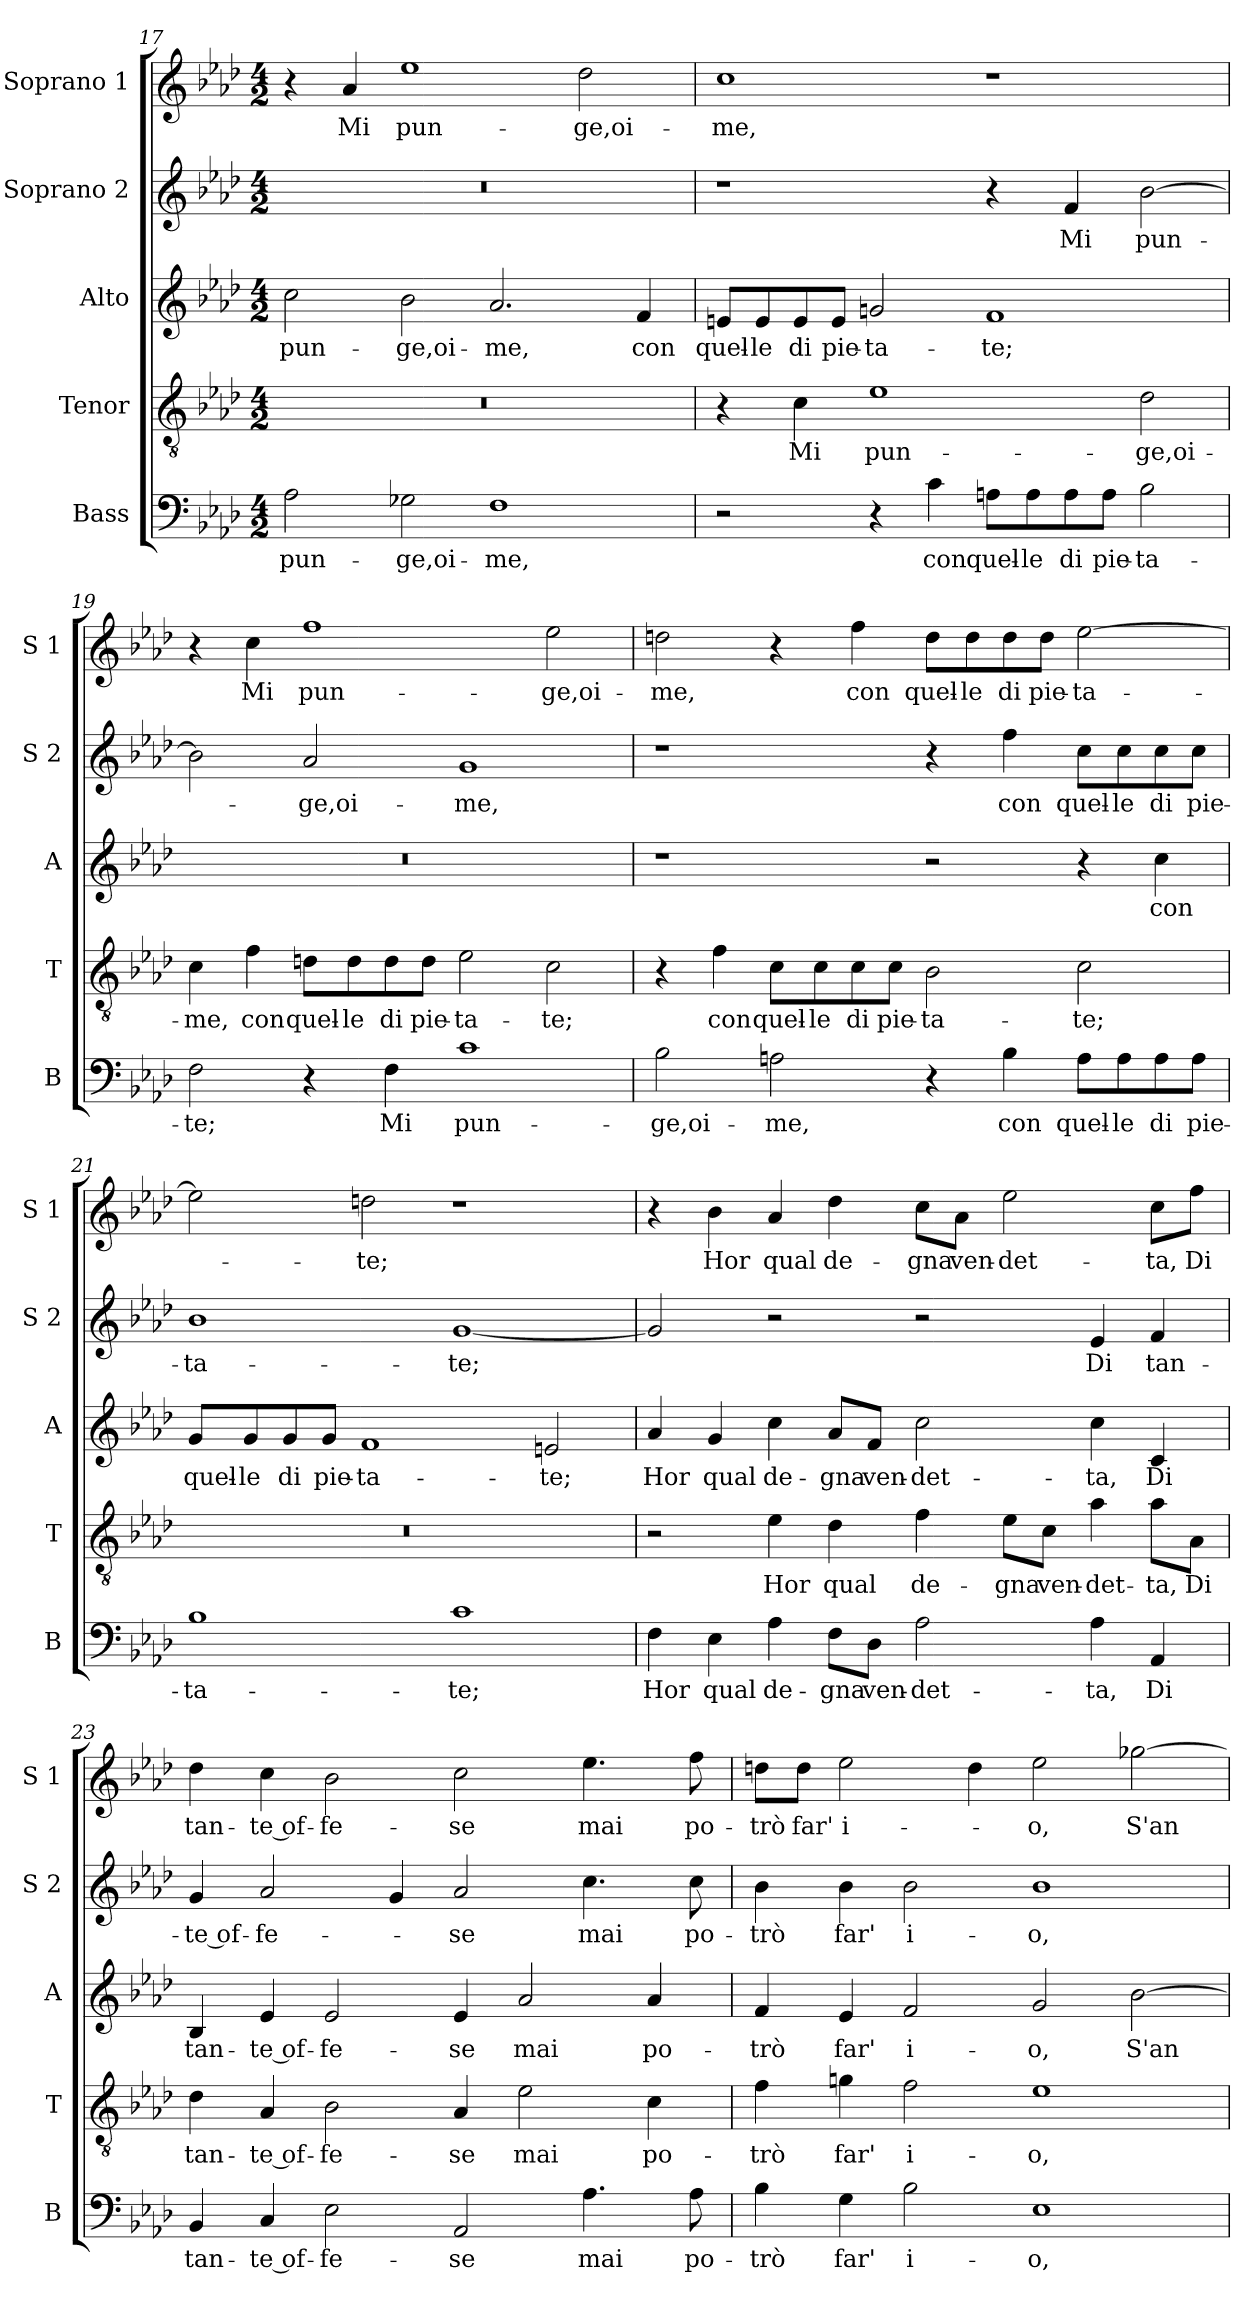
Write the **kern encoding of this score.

**kern	**text	**kern	**text	**kern	**text	**kern	**text	**kern	**text
*part5	*part5	*part4	*part4	*part3	*part3	*part2	*part2	*part1	*part1
*staff5	*staff5	*staff4	*staff4	*staff3	*staff3	*staff2	*staff2	*staff1	*staff1
*I"Bass	*	*I"Tenor	*	*I"Alto	*	*I"Soprano 2	*	*I"Soprano 1	*
*I'B	*	*I'T	*	*I'A	*	*I'S 2	*	*I'S 1	*
*clefF4	*	*clefGv2	*	*clefG2	*	*clefG2	*	*clefG2	*
*k[b-e-a-d-]	*	*k[b-e-a-d-]	*	*k[b-e-a-d-]	*	*k[b-e-a-d-]	*	*k[b-e-a-d-]	*
*A-:	*	*A-:	*	*A-:	*	*A-:	*	*A-:	*
*M4/2	*	*M4/2	*	*M4/2	*	*M4/2	*	*M4/2	*
=17	=17	=17	=17	=17	=17	=17	=17	=17	=17
!	!LO:LY:b	!	!	!	!LO:LY:b	!	!	!	!
2A-\	pun-	0r	.	2cc\	pun-	0r	.	4r	.
!	!	!	!	!	!	!	!	!	!LO:LY:b
.	.	.	.	.	.	.	.	4a-/	Mi
!	!LO:LY:b	!	!	!	!LO:LY:b	!	!	!	!LO:LY:b
2G-X\	-ge,oi-	.	.	2b-\	-ge,oi-	.	.	1ee-	pun-
!	!LO:LY:b	!	!	!	!LO:LY:b	!	!	!	!
1F	-me,	.	.	2.a-/	-me,	.	.	.	.
!	!	!	!	!	!	!	!	!	!LO:LY:b
.	.	.	.	.	.	.	.	2dd-\	-ge,oi-
!	!	!	!	!	!LO:LY:b	!	!	!	!
.	.	.	.	4f/	con	.	.	.	.
!!LO:PB:g=z
=18	=18	=18	=18	=18	=18	=18	=18	=18	=18
!	!	!	!	!	!LO:LY:b	!	!	!	!LO:LY:b
2r	.	4r	.	8en/L	quel-	1r	.	1cc	-me,
!	!	!	!	!	!LO:LY:b	!	!	!	!
.	.	.	.	8e/	-le	.	.	.	.
!	!	!	!LO:LY:b	!	!LO:LY:b	!	!	!	!
.	.	4c\	Mi	8e/	di	.	.	.	.
!	!	!	!	!	!LO:LY:b	!	!	!	!
.	.	.	.	8e/J	pie-	.	.	.	.
!	!	!	!LO:LY:b	!	!LO:LY:b	!	!	!	!
4r	.	1e-	pun-	2gni/	-ta-	.	.	.	.
!	!LO:LY:b	!	!	!	!	!	!	!	!
4c\	con	.	.	.	.	.	.	.	.
!	!LO:LY:b	!	!	!	!LO:LY:b	!	!	!	!
8An\L	quel-	.	.	1f	-te;	4r	.	1r	.
!	!LO:LY:b	!	!	!	!	!	!	!	!
8A\	-le	.	.	.	.	.	.	.	.
!	!LO:LY:b	!	!	!	!	!	!LO:LY:b	!	!
8A\	di	.	.	.	.	4f/	Mi	.	.
!	!LO:LY:b	!	!	!	!	!	!	!	!
8A\J	pie-	.	.	.	.	.	.	.	.
!	!LO:LY:b	!	!LO:LY:b	!	!	!	!LO:LY:b	!	!
2B-\	-ta-	2d-\	-ge,oi-	.	.	[2b-\	pun-	.	.
=19	=19	=19	=19	=19	=19	=19	=19	=19	=19
!	!LO:LY:b	!	!LO:LY:b	!	!	!	!	!	!
2F\	-te;	4c\	-me,	0r	.	2b-\]	.	4r	.
!	!	!	!LO:LY:b	!	!	!	!	!	!LO:LY:b
.	.	4f\	con	.	.	.	.	4cc\	Mi
!	!	!	!LO:LY:b	!	!	!	!LO:LY:b	!	!LO:LY:b
4r	.	8dn\L	quel-	.	.	2a-/	-ge,oi-	1ff	pun-
!	!	!	!LO:LY:b	!	!	!	!	!	!
.	.	8d\	-le	.	.	.	.	.	.
!	!LO:LY:b	!	!LO:LY:b	!	!	!	!	!	!
4F\	Mi	8d\	di	.	.	.	.	.	.
!	!	!	!LO:LY:b	!	!	!	!	!	!
.	.	8d\J	pie-	.	.	.	.	.	.
!	!LO:LY:b	!	!LO:LY:b	!	!	!	!LO:LY:b	!	!
1c	pun-	2e-\	-ta-	.	.	1g	-me,	.	.
!	!	!	!LO:LY:b	!	!	!	!	!	!LO:LY:b
.	.	2c\	-te;	.	.	.	.	2ee-\	-ge,oi-
=20	=20	=20	=20	=20	=20	=20	=20	=20	=20
!	!LO:LY:b	!	!	!	!	!	!	!	!LO:LY:b
2B-\	-ge,oi-	4r	.	1r	.	1r	.	2ddn\	-me,
!	!	!	!LO:LY:b	!	!	!	!	!	!
.	.	4f\	con	.	.	.	.	.	.
!	!LO:LY:b	!	!LO:LY:b	!	!	!	!	!	!
2An\	-me,	8c\L	quel-	.	.	.	.	4r	.
!	!	!	!LO:LY:b	!	!	!	!	!	!
.	.	8c\	-le	.	.	.	.	.	.
!	!	!	!LO:LY:b	!	!	!	!	!	!LO:LY:b
.	.	8c\	di	.	.	.	.	4ff\	con
!	!	!	!LO:LY:b	!	!	!	!	!	!
.	.	8c\J	pie-	.	.	.	.	.	.
!	!	!	!LO:LY:b	!	!	!	!	!	!LO:LY:b
4r	.	2B-\	-ta-	2r	.	4r	.	8dd\L	quel-
!	!	!	!	!	!	!	!	!	!LO:LY:b
.	.	.	.	.	.	.	.	8dd\	-le
!	!LO:LY:b	!	!	!	!	!	!LO:LY:b	!	!LO:LY:b
4B-\	con	.	.	.	.	4ff\	con	8dd\	di
!	!	!	!	!	!	!	!	!	!LO:LY:b
.	.	.	.	.	.	.	.	8dd\J	pie-
!	!LO:LY:b	!	!LO:LY:b	!	!	!	!LO:LY:b	!	!LO:LY:b
8A\L	quel-	2c\	-te;	4r	.	8cc\L	quel-	[2ee-\	-ta-
!	!LO:LY:b	!	!	!	!	!	!LO:LY:b	!	!
8A\	-le	.	.	.	.	8cc\	-le	.	.
!	!LO:LY:b	!	!	!	!LO:LY:b	!	!LO:LY:b	!	!
8A\	di	.	.	4cc\	con	8cc\	di	.	.
!	!LO:LY:b	!	!	!	!	!	!LO:LY:b	!	!
8A\J	pie-	.	.	.	.	8cc\J	pie-	.	.
!!LO:LB:g=z
=21	=21	=21	=21	=21	=21	=21	=21	=21	=21
!	!LO:LY:b	!	!	!	!LO:LY:b	!	!LO:LY:b	!	!
1B-	-ta-	0r	.	8g/L	quel-	1b-	-ta-	2ee-\]	.
!	!	!	!	!	!LO:LY:b	!	!	!	!
.	.	.	.	8g/	-le	.	.	.	.
!	!	!	!	!	!LO:LY:b	!	!	!	!
.	.	.	.	8g/	di	.	.	.	.
!	!	!	!	!	!LO:LY:b	!	!	!	!
.	.	.	.	8g/J	pie-	.	.	.	.
!	!	!	!	!	!LO:LY:b	!	!	!	!LO:LY:b
.	.	.	.	1f	-ta-	.	.	2ddn\	-te;
!	!LO:LY:b	!	!	!	!	!	!LO:LY:b	!	!
1c	-te;	.	.	.	.	[1g	-te;	1r	.
!	!	!	!	!	!LO:LY:b	!	!	!	!
.	.	.	.	2en/	-te;	.	.	.	.
=22	=22	=22	=22	=22	=22	=22	=22	=22	=22
!	!LO:LY:b	!	!	!	!LO:LY:b	!	!	!	!
4F\	Hor	2r	.	4a-/	Hor	2g/]	.	4r	.
!	!LO:LY:b	!	!	!	!LO:LY:b	!	!	!	!LO:LY:b
4E-\	qual	.	.	4g/	qual	.	.	4b-\	Hor
!	!LO:LY:b	!	!LO:LY:b	!	!LO:LY:b	!	!	!	!LO:LY:b
4A-\	de-	4e-\	Hor	4cc\	de-	2r	.	4a-/	qual
!	!LO:LY:b	!	!LO:LY:b	!	!LO:LY:b	!	!	!	!LO:LY:b
8F\L	-gna	4d-\	qual	8a-/L	-gna	.	.	4dd-\	de-
!	!LO:LY:b	!	!	!	!LO:LY:b	!	!	!	!
8D-\J	ven-	.	.	8f/J	ven-	.	.	.	.
!	!LO:LY:b	!	!LO:LY:b	!	!LO:LY:b	!	!	!	!LO:LY:b
2A-\	-det-	4f\	de-	2cc\	-det-	2r	.	8cc\L	-gna
!	!	!	!	!	!	!	!	!	!LO:LY:b
.	.	.	.	.	.	.	.	8a-\J	ven-
!	!	!	!LO:LY:b	!	!	!	!	!	!LO:LY:b
.	.	8e-\L	-gna	.	.	.	.	2ee-\	-det-
!	!	!	!LO:LY:b	!	!	!	!	!	!
.	.	8c\J	ven-	.	.	.	.	.	.
!	!LO:LY:b	!	!LO:LY:b	!	!LO:LY:b	!	!LO:LY:b	!	!
4A-\	-ta,	4a-\	-det-	4cc\	-ta,	4e-/	Di	.	.
!	!LO:LY:b	!	!LO:LY:b	!	!LO:LY:b	!	!LO:LY:b	!	!LO:LY:b
4AA-/	Di	8a-\L	-ta,	4c/	Di	4f/	tan-	8cc\L	-ta,
!	!	!	!LO:LY:b	!	!	!	!	!	!LO:LY:b
.	.	8A-\J	Di	.	.	.	.	8ff\J	Di
=23	=23	=23	=23	=23	=23	=23	=23	=23	=23
!	!LO:LY:b	!	!LO:LY:b	!	!LO:LY:b	!	!LO:LY:b	!	!LO:LY:b
4BB-/	tan-	4d-\	tan-	4B-/	tan-	4g/	-te of-	4dd-\	tan-
!	!LO:LY:b	!	!LO:LY:b	!	!LO:LY:b	!	!LO:LY:b	!	!LO:LY:b
4C/	-te of-	4A-/	-te of-	4e-/	-te of-	2a-/	-fe-	4cc\	-te of-
!	!LO:LY:b	!	!LO:LY:b	!	!LO:LY:b	!	!	!	!LO:LY:b
2E-\	-fe-	2B-\	-fe-	2e-/	-fe-	.	.	2b-\	-fe-
.	.	.	.	.	.	4g/	.	.	.
!	!LO:LY:b	!	!LO:LY:b	!	!LO:LY:b	!	!LO:LY:b	!	!LO:LY:b
2AA-/	-se	4A-/	-se	4e-/	-se	2a-/	-se	2cc\	-se
!	!	!	!LO:LY:b	!	!LO:LY:b	!	!	!	!
.	.	2e-\	mai	2a-/	mai	.	.	.	.
!	!LO:LY:b	!	!	!	!	!	!LO:LY:b	!	!LO:LY:b
4.A-\	mai	.	.	.	.	4.cc\	mai	4.ee-\	mai
!	!	!	!LO:LY:b	!	!LO:LY:b	!	!	!	!
.	.	4c\	po-	4a-/	po-	.	.	.	.
!	!LO:LY:b	!	!	!	!	!	!LO:LY:b	!	!LO:LY:b
8A-\	po-	.	.	.	.	8cc\	po-	8ff\	po-
!!LO:LB:g=z
=24	=24	=24	=24	=24	=24	=24	=24	=24	=24
!	!LO:LY:b	!	!LO:LY:b	!	!LO:LY:b	!	!LO:LY:b	!	!LO:LY:b
4B-\	-trò	4f\	-trò	4f/	-trò	4b-\	-trò	8ddn\L	-trò
!	!	!	!	!	!	!	!	!	!LO:LY:b
.	.	.	.	.	.	.	.	8dd\J	far'
!	!LO:LY:b	!	!LO:LY:b	!	!LO:LY:b	!	!LO:LY:b	!	!LO:LY:b
4G\	far'	4gni\	far'	4e-/	far'	4b-\	far'	2ee-\	i-
!	!LO:LY:b	!	!LO:LY:b	!	!LO:LY:b	!	!LO:LY:b	!	!
2B-\	i-	2f\	i-	2f/	i-	2b-\	i-	.	.
.	.	.	.	.	.	.	.	4dd\	.
!	!LO:LY:b	!	!LO:LY:b	!	!LO:LY:b	!	!LO:LY:b	!	!LO:LY:b
1E-	-o,	1e-	-o,	2g/	-o,	1b-	-o,	2ee-\	-o,
!	!	!	!	!	!LO:LY:b	!	!	!	!LO:LY:b
.	.	.	.	[2b-\	S'an-	.	.	[2gg-X\	S'an-
=	=	=	=	=	=	=	=	=	=
*-	*-	*-	*-	*-	*-	*-	*-	*-	*-
